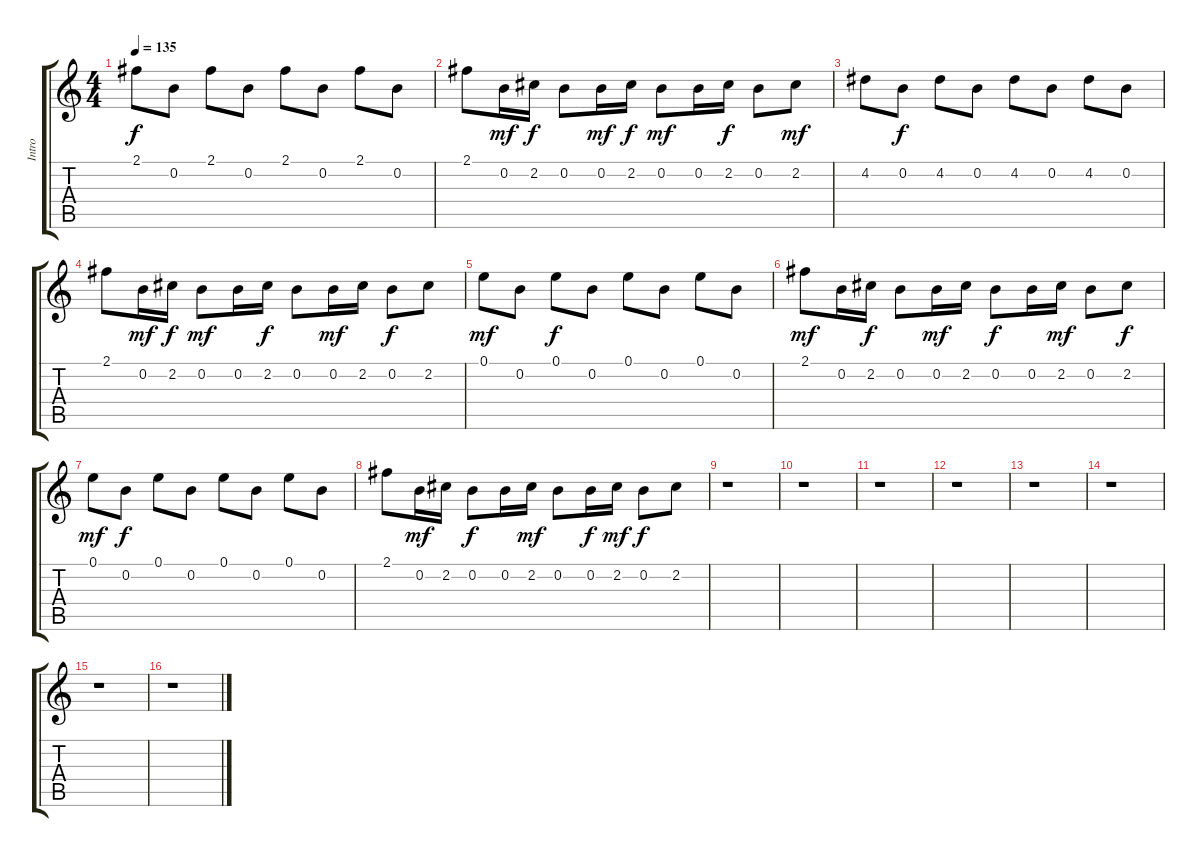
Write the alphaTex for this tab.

\track ("Intro" "Intro") {instrument distortionguitar}
\staff {score tabs}
\tuning (E4 B3 G3 D3 A2 E2) {hide}
\ts (4 4)
\tempo 135
\clef g2
\ks c
2.1.8{dy f} 0.2.8 2.1.8 0.2.8 2.1.8 0.2.8 2.1.8 0.2.8 |
2.1.8 0.2.16{dy mf} 2.2.16{dy f} 0.2.8 0.2.16{dy mf} 2.2.16{dy f} 0.2.8{dy mf} 0.2.16 2.2.16{dy f} 0.2.8 2.2.8{dy mf} |
4.2.8 0.2.8{dy f} 4.2.8 0.2.8 4.2.8 0.2.8 4.2.8 0.2.8 |
2.1.8 0.2.16{dy mf} 2.2.16{dy f} 0.2.8{dy mf} 0.2.16 2.2.16{dy f} 0.2.8 0.2.16{dy mf} 2.2.16 0.2.8{dy f} 2.2.8 |
0.1.8{dy mf} 0.2.8 0.1.8{dy f} 0.2.8 0.1.8 0.2.8 0.1.8 0.2.8 |
2.1.8{dy mf} 0.2.16 2.2.16{dy f} 0.2.8 0.2.16{dy mf} 2.2.16 0.2.8{dy f} 0.2.16 2.2.16{dy mf} 0.2.8 2.2.8{dy f} |
0.1.8{dy mf} 0.2.8{dy f} 0.1.8 0.2.8 0.1.8 0.2.8 0.1.8 0.2.8 |
2.1.8 0.2.16{dy mf} 2.2.16 0.2.8{dy f} 0.2.16 2.2.16{dy mf} 0.2.8 0.2.16{dy f} 2.2.16{dy mf} 0.2.8{dy f} 2.2.8 |
r.1 |
r.1 |
r.1 |
r.1 |
r.1 |
r.1 |
r.1 |
r.1
